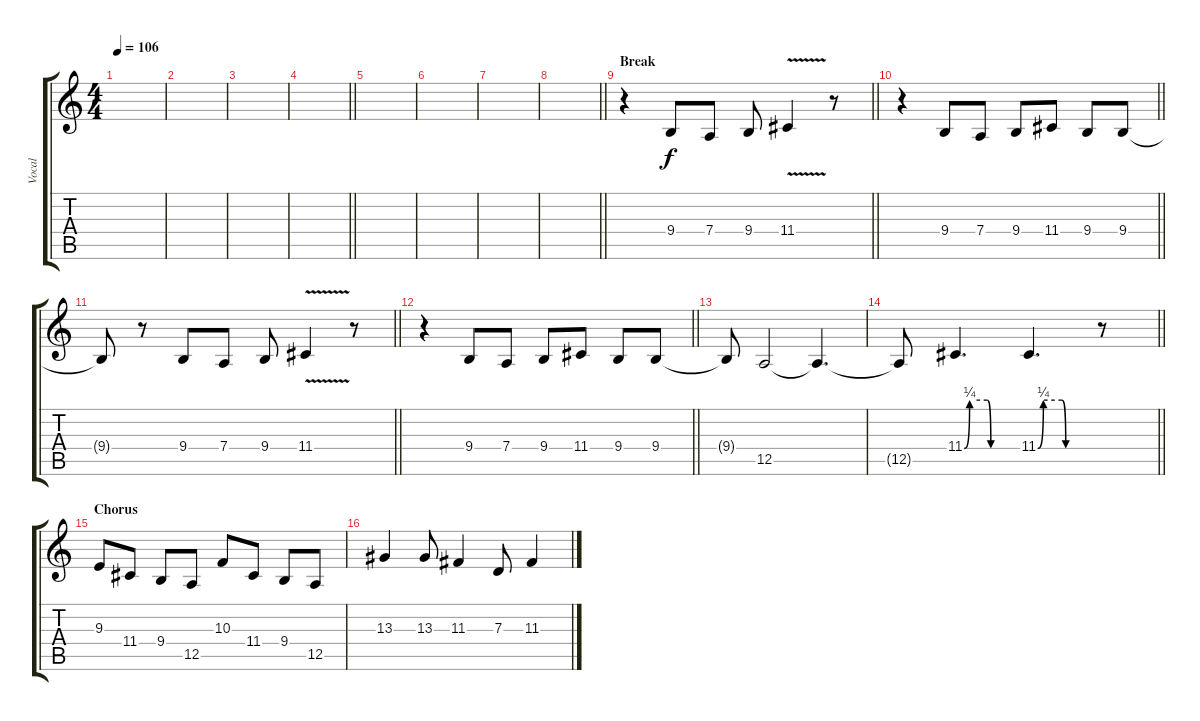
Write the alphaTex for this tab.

\track ("Vocal" "Vocal") {instrument lead2sawtooth}
\staff {score tabs}
\tuning (E4 B3 G3 D3 A2 E2) {hide}
\ts (4 4)
\tempo 106
\clef g2
\ks c
|
|
|
\barLineRight lightlight
|
|
|
|
\barLineRight lightlight
|
\section ("" "Break")
\barLineRight lightlight
r.4 9.4.8 7.4.8 9.4.8 11.4{v}.4 r.8 |
\barLineRight lightlight
r.4 9.4.8 7.4.8 9.4.8 11.4.8 9.4.8 9.4.8 |
\barLineRight lightlight
9.4{t}.8 r.8 9.4.8 7.4.8 9.4.8 11.4{v}.4 r.8 |
\barLineRight lightlight
r.4 9.4.8 7.4.8 9.4.8 11.4.8 9.4.8 9.4.8 |
9.4{t}.8 12.5.2 12.5{t}.4{d} |
\barLineRight lightlight
12.5{t}.8 11.4{be (custom 0 0 6 1 26 1 30 0 60 0)}.4{d} 11.4{be (custom 0 0 6 1 26 1 30 0 60 0)}.4{d} r.8 |
\section ("" "Chorus")
9.3.8 11.4.8 9.4.8 12.5.8 10.3.8 11.4.8 9.4.8 12.5.8 |
13.3.4 13.3.8 11.3.4 7.3.8 11.3.4
